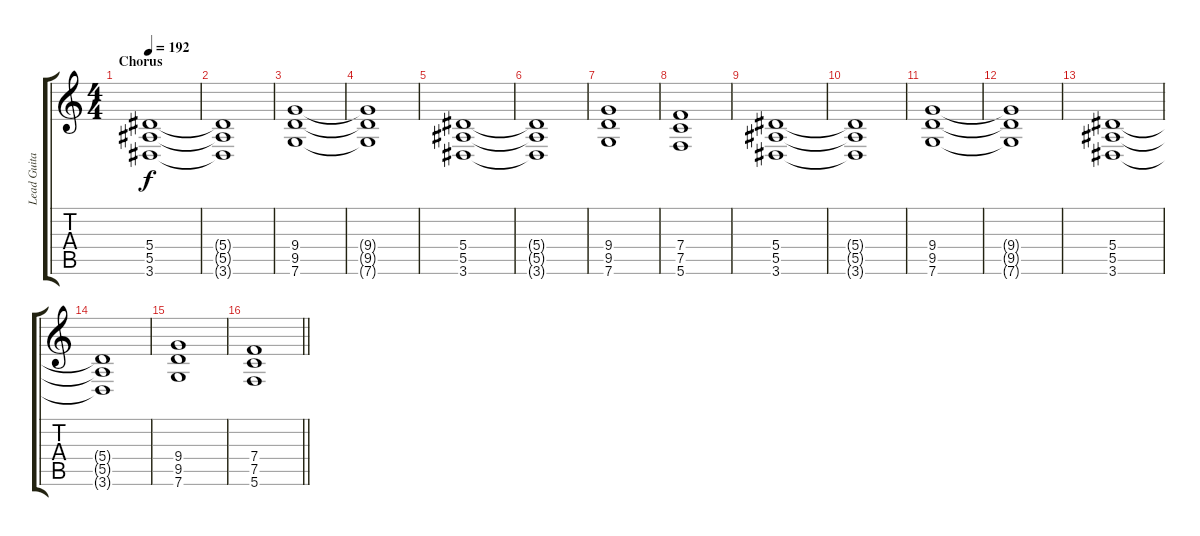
\track ("Lead Guitar" "Lead Guita") {instrument distortionguitar}
\staff {score tabs}
\tuning (C4 G3 Eb3 Bb2 F2 C2) {hide}
\ts (4 4)
\section ("" "Chorus")
\tempo 192
\clef g2
\ks c
(5.4 5.5 3.6).1{dy f} |
(5.4{t} 5.5{t} 3.6{t}).1 |
(9.4 9.5 7.6).1 |
(9.4{t} 9.5{t} 7.6{t}).1 |
(5.4 5.5 3.6).1 |
(5.4{t} 5.5{t} 3.6{t}).1 |
(9.4 9.5 7.6).1 |
(7.4 7.5 5.6).1 |
(5.4 5.5 3.6).1 |
(5.4{t} 5.5{t} 3.6{t}).1 |
(9.4 9.5 7.6).1 |
(9.4{t} 9.5{t} 7.6{t}).1 |
(5.4 5.5 3.6).1 |
(5.4{t} 5.5{t} 3.6{t}).1 |
(9.4 9.5 7.6).1 |
\barLineRight lightlight
(7.4 7.5 5.6).1
